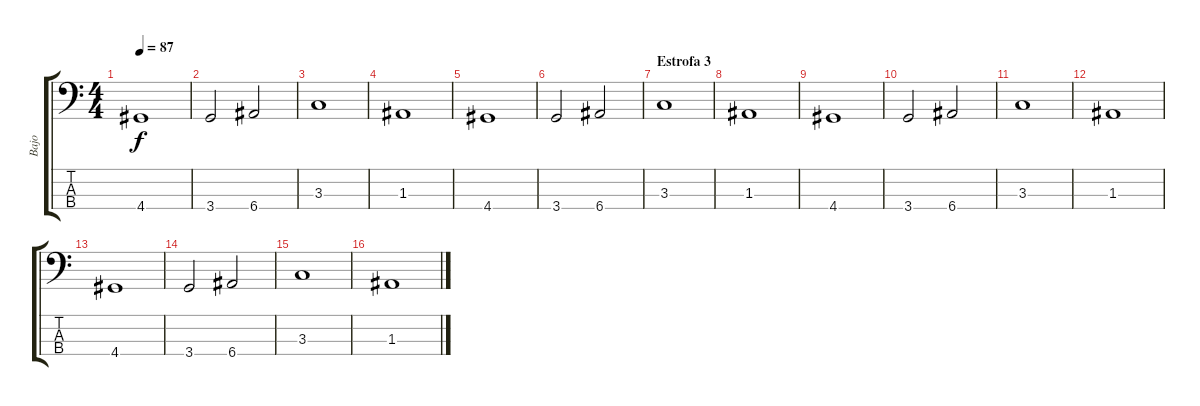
\track ("Bajo" "Bajo") {instrument electricbassfinger}
\staff {score tabs}
\tuning (G2 D2 A1 E1) {hide}
\ts (4 4)
\tempo 87
\clef f4
\ks c
4.4.1{dy f} |
3.4.2 6.4.2 |
3.3.1 |
1.3.1 |
4.4.1 |
3.4.2 6.4.2 |
\section ("" "Estrofa 3")
3.3.1 |
1.3.1 |
4.4.1 |
3.4.2 6.4.2 |
3.3.1 |
1.3.1 |
4.4.1 |
3.4.2 6.4.2 |
3.3.1 |
1.3.1
